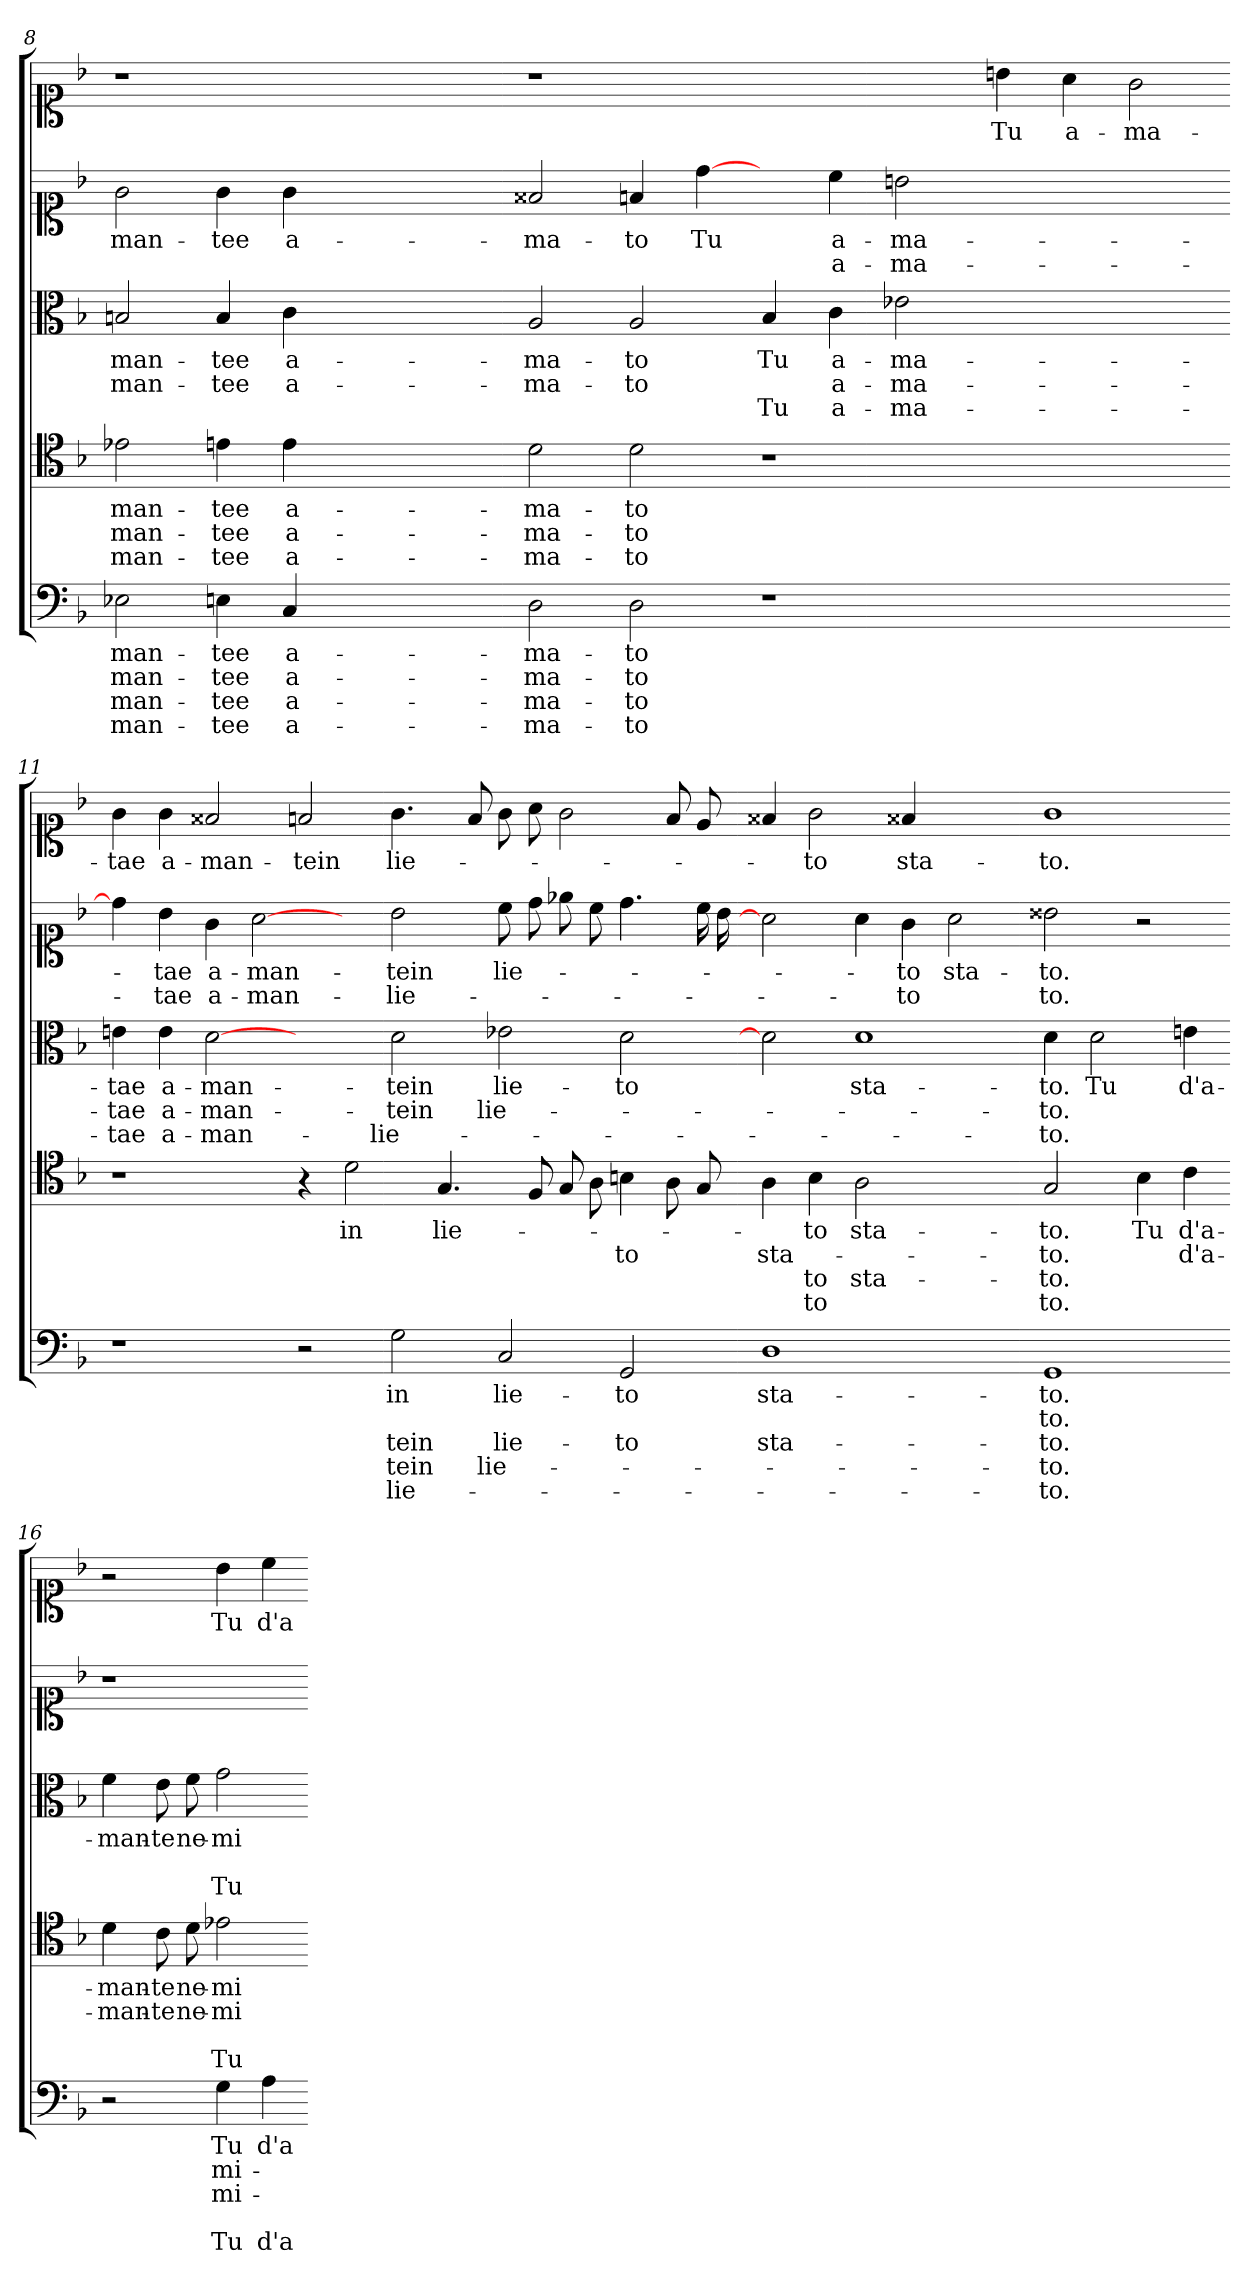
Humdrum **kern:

**kern	**text	**text	**text	**text	**text	**kern	**text	**text	**text	**text	**kern	**text	**text	**text	**kern	**text	**text	**kern	**text
*part5	*part5	*part5	*part5	*part5	*part5	*part4	*part4	*part4	*part4	*part4	*part3	*part3	*part3	*part3	*part2	*part2	*part2	*part1	*part1
*staff5	*staff5	*staff5	*staff5	*staff5	*staff5	*staff4	*staff4	*staff4	*staff4	*staff4	*staff3	*staff3	*staff3	*staff3	*staff2	*staff2	*staff2	*staff1	*staff1
*clefF4	*	*	*	*	*	*clefC4	*	*	*	*	*clefC3	*	*	*	*clefC1	*	*	*clefC1	*
*k[b-]	*	*	*	*	*	*k[b-]	*	*	*	*	*k[b-]	*	*	*	*k[b-]	*	*	*k[b-]	*
=8	=8	=8	=8	=8	=8	=8	=8	=8	=8	=8	=8	=8	=8	=8	=8	=8	=8	=8	=8
2E-X	man-	man-	man-	man-	.	2e-X	man-	man-	man-	.	2B	man-	man-	.	2g	man-	.	1r	.
4E	tee	tee	tee	tee	.	4e	tee	tee	tee	.	4B	tee	tee	.	4g	tee	.	.	.
4C	a-	a-	a-	a-	.	4e	a-	a-	a-	.	4c	a-	a-	.	4g	a-	.	.	.
1ryy	.	.	.	.	.	1ryy	.	.	.	.	1ryy	.	.	.	1ryy	.	.	1ryy	.
=9-	=9-	=9-	=9-	=9-	=9-	=9-	=9-	=9-	=9-	=9-	=9-	=9-	=9-	=9-	=9-	=9-	=9-	=9-	=9-
2D	ma-	ma-	ma-	ma-	.	2d	ma-	ma-	ma-	.	2A	ma-	ma-	.	2f##X	ma-	.	1r	.
2D	to	to	to	to	.	2d	to	to	to	.	2A	to	to	.	4f	to	.	.	.
.	.	.	.	.	.	.	.	.	.	.	.	.	.	.	[4dd	Tu	.	.	.
1r	.	.	.	.	.	1r	.	.	.	.	4B	Tu	.	Tu	4ryy	.	.	1ryy	.
.	.	.	.	.	.	.	.	.	.	.	4c	a-	a-	a-	4cc	a-	a-	.	.
.	.	.	.	.	.	.	.	.	.	.	2e-X	ma-	ma-	ma-	2b	ma-	ma-	.	.
1ryy	.	.	.	.	.	1ryy	.	.	.	.	1ryy	.	.	.	1ryy	.	.	4b	Tu
.	.	.	.	.	.	.	.	.	.	.	.	.	.	.	.	.	.	4a	a-
.	.	.	.	.	.	.	.	.	.	.	.	.	.	.	.	.	.	2g	ma-
=11-	=11-	=11-	=11-	=11-	=11-	=11-	=11-	=11-	=11-	=11-	=11-	=11-	=11-	=11-	=11-	=11-	=11-	=11-	=11-
1r	.	.	.	.	.	1r	.	.	.	.	4e	tae	tae	tae	4dd]	.	.	4g	tae
.	.	.	.	.	.	.	.	.	.	.	4e	a-	a-	a-	4b	tae	tae	4g	a-
.	.	.	.	.	.	.	.	.	.	.	[2d	man-	man-	man-	4g	a-	a-	2f##X	man-
.	.	.	.	.	.	.	.	.	.	.	.	.	.	.	[2a	man-	man-	.	.
2r	.	.	.	.	.	4r	.	.	.	.	2ryy	.	.	.	.	.	.	2f	tein
.	.	.	.	.	.	2d	in	.	.	.	.	.	.	.	4ryy	.	.	.	.
2G	in	.	tein	tein	lie-	.	.	.	.	.	2d	tein	tein	lie-	2b	tein	lie-	4.g	lie-
.	.	.	.	.	.	4.G	lie-	.	.	.	.	.	.	.	.	.	.	.	.
.	.	.	.	.	.	.	.	.	.	.	.	.	.	.	.	.	.	8f	.
2C	lie-	.	lie-	lie-	.	.	.	.	.	.	2e-X	lie-	lie-	.	8cc	lie-	.	8g	.
.	.	.	.	.	.	8F	.	.	.	.	.	.	.	.	8dd	.	.	8a	.
.	.	.	.	.	.	8G	.	.	.	.	.	.	.	.	8ee-X	.	.	2g	.
.	.	.	.	.	.	8A	.	.	.	.	.	.	.	.	8cc	.	.	.	.
2GG	to	.	to	.	.	4B	.	to	.	.	2d	to	.	.	4.dd	.	.	.	.
.	.	.	.	.	.	8A	.	.	.	.	.	.	.	.	.	.	.	8f	.
.	.	.	.	.	.	8G	.	.	.	.	.	.	.	.	16cc	.	.	8e	.
.	.	.	.	.	.	.	.	.	.	.	.	.	.	.	16b	.	.	.	.
=14-	=14-	=14-	=14-	=14-	=14-	=14-	=14-	=14-	=14-	=14-	=14-	=14-	=14-	=14-	=14-	=14-	=14-	=14-	=14-
1D	sta-	.	sta-	.	.	4A	.	sta-	.	.	2d]	.	.	.	2a]	.	.	4f##X	.
.	.	.	.	.	.	4B	to	.	to	to	.	.	.	.	.	.	.	2g	to
.	.	.	.	.	.	2A	sta-	.	sta-	.	1d	sta-	.	.	4a	.	.	.	.
.	.	.	.	.	.	.	.	.	.	.	.	.	.	.	4g	to	to	4f##X	sta-
2ryy	.	.	.	.	.	2ryy	.	.	.	.	.	.	.	.	2a	sta-	.	2ryy	.
=15-	=15-	=15-	=15-	=15-	=15-	=15-	=15-	=15-	=15-	=15-	=15-	=15-	=15-	=15-	=15-	=15-	=15-	=15-	=15-
1GG	to.	to.	to.	to.	to.	2G	to.	to.	to.	to.	4d	to.	to.	to.	2b##X	to.	to.	1g	to.
.	.	.	.	.	.	.	.	.	.	.	2d	Tu	.	.	.	.	.	.	.
.	.	.	.	.	.	4B	Tu	.	.	.	.	.	.	.	2r	.	.	.	.
.	.	.	.	.	.	4c	d'a-	d'a-	.	.	4e	d'a-	.	.	.	.	.	.	.
=16-	=16-	=16-	=16-	=16-	=16-	=16-	=16-	=16-	=16-	=16-	=16-	=16-	=16-	=16-	=16-	=16-	=16-	=16-	=16-
2r	.	.	.	.	.	4d	man-	man-	.	.	4f	man-	.	.	1r	.	.	2r	.
.	.	.	.	.	.	8c	te	te	.	.	8e	te	.	.	.	.	.	.	.
.	.	.	.	.	.	8d	ne-	ne-	.	.	8f	ne-	.	.	.	.	.	.	.
4G	Tu	mi-	mi-	.	Tu	2e-X	mi-	mi-	.	Tu	2g	mi-	.	Tu	.	.	.	4b	Tu
4A	d'a-	.	.	.	d'a-	.	.	.	.	.	.	.	.	.	.	.	.	4cc	d'a-
=-	=-	=-	=-	=-	=-	=-	=-	=-	=-	=-	=-	=-	=-	=-	=-	=-	=-	=-	=-
*-	*-	*-	*-	*-	*-	*-	*-	*-	*-	*-	*-	*-	*-	*-	*-	*-	*-	*-	*-
